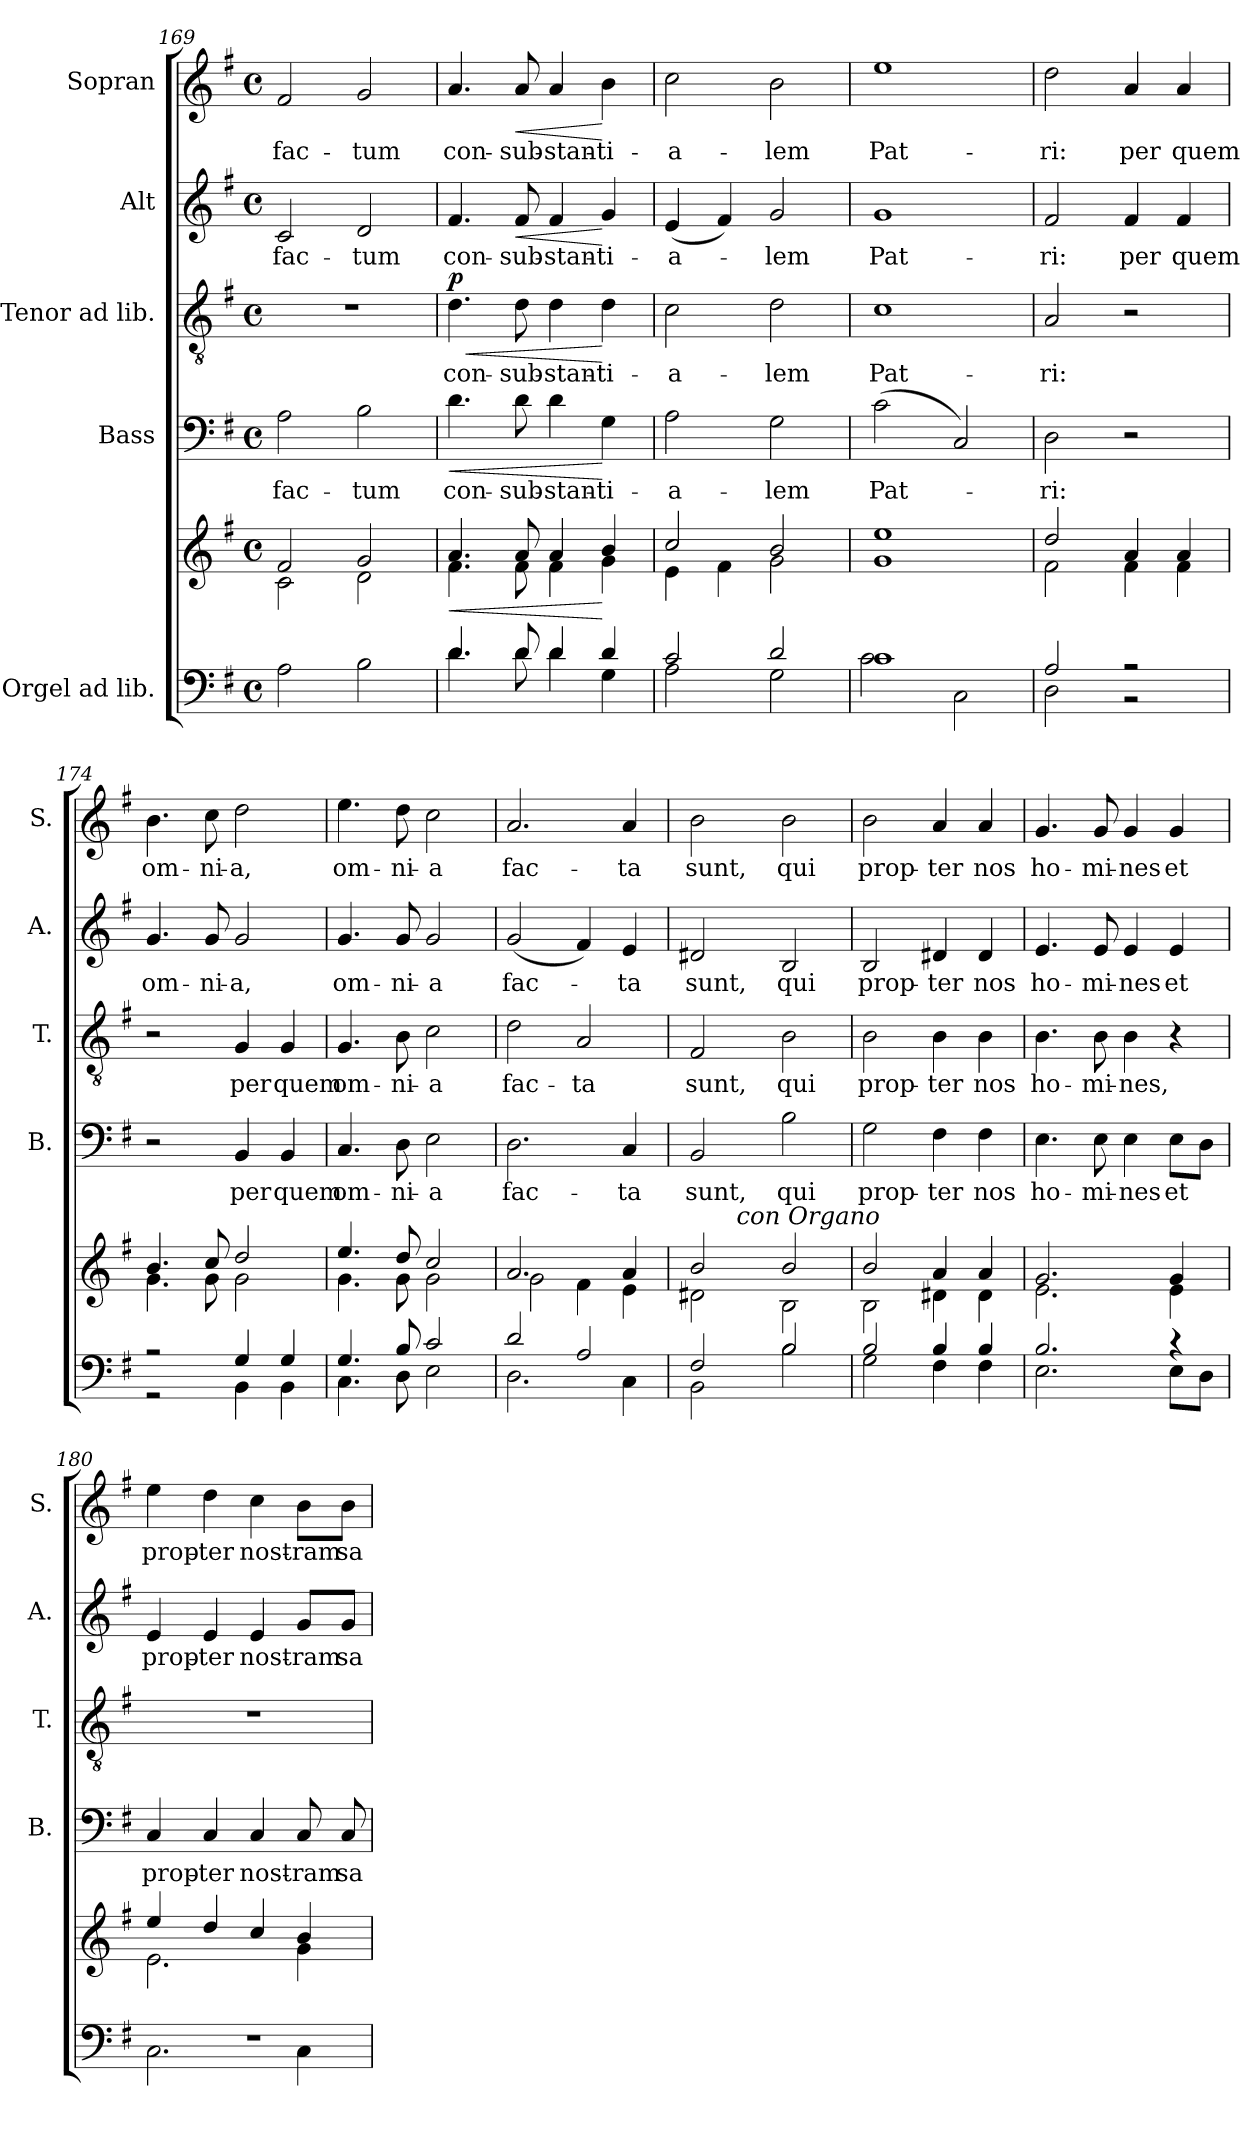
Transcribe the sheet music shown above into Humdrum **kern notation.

**kern	**kern	**dynam	**kern	**text	**dynam	**kern	**text	**dynam	**kern	**text	**dynam	**kern	**text	**dynam
*part5	*part5	*part5	*part4	*part4	*part4	*part3	*part3	*part3	*part2	*part2	*part2	*part1	*part1	*part1
*staff6	*staff5	*staff5/6	*staff4	*staff4	*staff4	*staff3	*staff3	*staff3	*staff2	*staff2	*staff2	*staff1	*staff1	*staff1
*I"Orgel ad lib.	*	*	*I"Bass	*	*	*I"Tenor ad lib.	*	*	*I"Alt	*	*	*I"Sopran	*	*
*	*	*	*I'B.	*	*	*I'T.	*	*	*I'A.	*	*	*I'S.	*	*
*clefF4	*clefG2	*	*clefF4	*	*	*clefGv2	*	*	*clefG2	*	*	*clefG2	*	*
*k[f#]	*k[f#]	*	*k[f#]	*	*	*k[f#]	*	*	*k[f#]	*	*	*k[f#]	*	*
*G:	*G:	*	*G:	*	*	*G:	*	*	*G:	*	*	*G:	*	*
*M4/4	*M4/4	*	*M4/4	*	*	*M4/4	*	*	*M4/4	*	*	*M4/4	*	*
*met(c)	*met(c)	*	*met(c)	*	*	*met(c)	*	*	*met(c)	*	*	*met(c)	*	*
=169	=169	=169	=169	=169	=169	=169	=169	=169	=169	=169	=169	=169	=169	=169
*	*^	*	*	*	*	*	*	*	*	*	*	*	*	*
!	!	!	!	!	!LO:LY:b	!	!	!	!	!	!LO:LY:b	!	!	!LO:LY:b	!
2A\	2f#/	2c\	.	2A\	fac-	.	1r	.	.	2c/	fac-	.	2f#/	fac-	.
!	!	!	!	!	!LO:LY:b	!	!	!	!	!	!LO:LY:b	!	!	!LO:LY:b	!
2B\	2g/	2d\	.	2B\	-tum	.	.	.	.	2d/	-tum	.	2g/	-tum	.
=170	=170	=170	=170	=170	=170	=170	=170	=170	=170	=170	=170	=170	=170	=170	=170
*^	*	*	*	*	*	*	*	*	*	*	*	*	*	*	*
!	!	!	!	!LO:HP:b	!	!LO:LY:b	!LO:HP:b	!	!LO:LY:b	!LO:HP:b	!	!LO:LY:b	!	!	!LO:LY:b	!
!	!	!	!	!	!	!	!	!	!	!LO:DY:n=1:a	!	!	!	!	!	!
4.d/	4.d\	4.a/	4.f#\	<	4.d\	con-	<	4.d\	con-	< p	4.f#/	con-	.	4.a/	con-	.
!	!	!	!	!	!	!LO:LY:b	!	!	!LO:LY:b	!	!	!LO:LY:b	!LO:HP:b	!	!LO:LY:b	!LO:HP:b
8d/	8d\	8a/	8f#\	.	8d\	-sub-	.	8d\	-sub-	.	8f#/	-sub-	<	8a/	-sub-	<
!	!	!	!	!	!	!LO:LY:b	!	!	!LO:LY:b	!	!	!LO:LY:b	!	!	!LO:LY:b	!
4d/	4d\	4a/	4f#\	.	4d\	-stan-	.	4d\	-stan-	.	4f#/	-stan-	.	4a/	-stan-	.
!	!	!	!	!	!	!LO:LY:b	!	!	!LO:LY:b	!	!	!LO:LY:b	!	!	!LO:LY:b	!
4d/	4G\	4b/	4g\	[	4G\	-ti-	[	4d\	-ti-	[	4g/	-ti-	[	4b\	-ti-	[
=171	=171	=171	=171	=171	=171	=171	=171	=171	=171	=171	=171	=171	=171	=171	=171	=171
!	!	!	!	!	!	!LO:LY:b	!	!	!LO:LY:b	!	!	!LO:LY:b	!	!	!LO:LY:b	!
2c/	2A\	2cc/	4e\	.	2A\	-a-	.	2c\	-a-	.	(<4e/	-a-	.	2cc\	-a-	.
.	.	.	4f#\	.	.	.	.	.	.	.	4f#/)	.	.	.	.	.
!	!	!	!	!	!	!LO:LY:b	!	!	!LO:LY:b	!	!	!LO:LY:b	!	!	!LO:LY:b	!
2d/	2G\	2b/	2g\	.	2G\	-lem	.	2d\	-lem	.	2g/	-lem	.	2b\	-lem	.
!!LO:PB:g=z
=172	=172	=172	=172	=172	=172	=172	=172	=172	=172	=172	=172	=172	=172	=172	=172	=172
!	!	!	!	!	!	!LO:LY:b	!	!	!LO:LY:b	!	!	!LO:LY:b	!	!	!LO:LY:b	!
1c	2c\	1ee	1g	.	(>2c\	Pat-	.	1c	Pat-	.	1g	Pat-	.	1ee	Pat-	.
.	2C\	.	.	.	2C/)	.	.	.	.	.	.	.	.	.	.	.
=173	=173	=173	=173	=173	=173	=173	=173	=173	=173	=173	=173	=173	=173	=173	=173	=173
!	!	!	!	!	!	!LO:LY:b	!	!	!LO:LY:b	!	!	!LO:LY:b	!	!	!LO:LY:b	!
2A/	2D\	2dd/	2f#\	.	2D\	-ri:	.	2A/	-ri:	.	2f#/	-ri:	.	2dd\	-ri:	.
!	!	!	!	!	!	!	!	!	!	!	!	!LO:LY:b	!	!	!LO:LY:b	!
2r	2r	4a/	4f#\	.	2r	.	.	2r	.	.	4f#/	per	.	4a/	per	.
!	!	!	!	!	!	!	!	!	!	!	!	!LO:LY:b	!	!	!LO:LY:b	!
.	.	4a/	4f#\	.	.	.	.	.	.	.	4f#/	quem	.	4a/	quem	.
=174	=174	=174	=174	=174	=174	=174	=174	=174	=174	=174	=174	=174	=174	=174	=174	=174
!	!	!	!	!	!	!	!	!	!	!	!	!LO:LY:b	!	!	!LO:LY:b	!
2r	2r	4.b/	4.g\	.	2r	.	.	2r	.	.	4.g/	om-	.	4.b\	om-	.
!	!	!	!	!	!	!	!	!	!	!	!	!LO:LY:b	!	!	!LO:LY:b	!
.	.	8cc/	8g\	.	.	.	.	.	.	.	8g/	-ni-	.	8cc\	-ni-	.
!	!	!	!	!	!	!LO:LY:b	!	!	!LO:LY:b	!	!	!LO:LY:b	!	!	!LO:LY:b	!
4G/	4BB\	2dd/	2g\	.	4BB/	per	.	4G/	per	.	2g/	-a,	.	2dd\	-a,	.
!	!	!	!	!	!	!LO:LY:b	!	!	!LO:LY:b	!	!	!	!	!	!	!
4G/	4BB\	.	.	.	4BB/	quem	.	4G/	quem	.	.	.	.	.	.	.
=175	=175	=175	=175	=175	=175	=175	=175	=175	=175	=175	=175	=175	=175	=175	=175	=175
!	!	!	!	!	!	!LO:LY:b	!	!	!LO:LY:b	!	!	!LO:LY:b	!	!	!LO:LY:b	!
4.G/	4.C\	4.ee/	4.g\	.	4.C/	om-	.	4.G/	om-	.	4.g/	om-	.	4.ee\	om-	.
!	!	!	!	!	!	!LO:LY:b	!	!	!LO:LY:b	!	!	!LO:LY:b	!	!	!LO:LY:b	!
8B/	8D\	8dd/	8g\	.	8D\	-ni-	.	8B\	-ni-	.	8g/	-ni-	.	8dd\	-ni-	.
!	!	!	!	!	!	!LO:LY:b	!	!	!LO:LY:b	!	!	!LO:LY:b	!	!	!LO:LY:b	!
2c/	2E\	2cc/	2g\	.	2E\	-a	.	2c\	-a	.	2g/	-a	.	2cc\	-a	.
=176	=176	=176	=176	=176	=176	=176	=176	=176	=176	=176	=176	=176	=176	=176	=176	=176
!	!	!	!	!	!	!LO:LY:b	!	!	!LO:LY:b	!	!	!LO:LY:b	!	!	!LO:LY:b	!
2d/	2.D\	2.a/	2g\	.	2.D\	fac-	.	2d\	fac-	.	(<2g/	fac-	.	2.a/	fac-	.
!	!	!	!	!	!	!	!	!	!LO:LY:b	!	!	!	!	!	!	!
2A/	.	.	4f#\	.	.	.	.	2A/	-ta	.	4f#/)	.	.	.	.	.
!	!	!	!	!	!	!LO:LY:b	!	!	!	!	!	!LO:LY:b	!	!	!LO:LY:b	!
.	4C\	4a/	4e\	.	4C/	-ta	.	.	.	.	4e/	-ta	.	4a/	-ta	.
=177	=177	=177	=177	=177	=177	=177	=177	=177	=177	=177	=177	=177	=177	=177	=177	=177
!	!	!	!	!	!	!LO:LY:b	!	!	!LO:LY:b	!	!	!LO:LY:b	!	!	!LO:LY:b	!
*	*	*	*^	*	*	*	*	*	*	*	*	*	*	*	*	*
2F#/	2BB\	2b/	2d#X\	4ryy	.	2BB/	sunt,	.	2F#/	sunt,	.	2d#X/	sunt,	.	2b\	sunt,	.
!	!	!	!	!LO:TX:a:i:t=con Organo	!	!	!	!	!	!	!	!	!	!	!	!	!
.	.	.	.	2.ryy	.	.	.	.	.	.	.	.	.	.	.	.	.
!	!	!	!	!	!	!	!LO:LY:b	!	!	!LO:LY:b	!	!	!LO:LY:b	!	!	!LO:LY:b	!
2B/	2B\	2b/	2B\	.	.	2B\	qui	.	2B\	qui	.	2B/	qui	.	2b\	qui	.
!!LO:LB:g=z
=178	=178	=178	=178	=178	=178	=178	=178	=178	=178	=178	=178	=178	=178	=178	=178	=178	=178
!	!	!	!	!	!	!	!LO:LY:b	!	!	!LO:LY:b	!	!	!LO:LY:b	!	!	!LO:LY:b	!
*	*	*	*v	*v	*	*	*	*	*	*	*	*	*	*	*	*	*
2B/	2G\	2b/	2B\	.	2G\	prop-	.	2B\	prop-	.	2B/	prop-	.	2b\	prop-	.
!	!	!	!	!	!	!LO:LY:b	!	!	!LO:LY:b	!	!	!LO:LY:b	!	!	!LO:LY:b	!
4B/	4F#\	4a/	4d#X\	.	4F#\	-ter	.	4B\	-ter	.	4d#X/	-ter	.	4a/	-ter	.
!	!	!	!	!	!	!LO:LY:b	!	!	!LO:LY:b	!	!	!LO:LY:b	!	!	!LO:LY:b	!
4B/	4F#\	4a/	4d#\	.	4F#\	nos	.	4B\	nos	.	4d#/	nos	.	4a/	nos	.
=179	=179	=179	=179	=179	=179	=179	=179	=179	=179	=179	=179	=179	=179	=179	=179	=179
!	!	!	!	!	!	!LO:LY:b	!	!	!LO:LY:b	!	!	!LO:LY:b	!	!	!LO:LY:b	!
2.B/	2.E\	2.g/	2.e\	.	4.E\	ho-	.	4.B\	ho-	.	4.e/	ho-	.	4.g/	ho-	.
!	!	!	!	!	!	!LO:LY:b	!	!	!LO:LY:b	!	!	!LO:LY:b	!	!	!LO:LY:b	!
.	.	.	.	.	8E\	-mi-	.	8B\	-mi-	.	8e/	-mi-	.	8g/	-mi-	.
!	!	!	!	!	!	!LO:LY:b	!	!	!LO:LY:b	!	!	!LO:LY:b	!	!	!LO:LY:b	!
.	.	.	.	.	4E\	-nes	.	4B\	-nes,	.	4e/	-nes	.	4g/	-nes	.
!	!	!	!	!	!	!LO:LY:b	!	!	!	!	!	!LO:LY:b	!	!	!LO:LY:b	!
4rc	8E\L	4g/	4e\	.	8E\L	et	.	4r	.	.	4e/	et	.	4g/	et	.
.	8D\J	.	.	.	8D\J	.	.	.	.	.	.	.	.	.	.	.
=180	=180	=180	=180	=180	=180	=180	=180	=180	=180	=180	=180	=180	=180	=180	=180	=180
!	!	!	!	!	!	!LO:LY:b	!	!	!	!	!	!LO:LY:b	!	!	!LO:LY:b	!
1rF	2.C\	4ee/	2.e\	.	4C/	prop-	.	1r	.	.	4e/	prop-	.	4ee\	prop-	.
!	!	!	!	!	!	!LO:LY:b	!	!	!	!	!	!LO:LY:b	!	!	!LO:LY:b	!
.	.	4dd/	.	.	4C/	-ter	.	.	.	.	4e/	-ter	.	4dd\	-ter	.
!	!	!	!	!	!	!LO:LY:b	!	!	!	!	!	!LO:LY:b	!	!	!LO:LY:b	!
.	.	4cc/	.	.	4C/	nost-	.	.	.	.	4e/	nost-	.	4cc\	nost-	.
!	!	!	!	!	!	!LO:LY:b	!	!	!	!	!	!LO:LY:b	!	!	!LO:LY:b	!
.	4C\	4b/	4g\	.	8C/	-ram	.	.	.	.	8g/L	-ram	.	8b\L	-ram	.
!	!	!	!	!	!	!LO:LY:b	!	!	!	!	!	!LO:LY:b	!	!	!LO:LY:b	!
.	.	.	.	.	8C/	sa-	.	.	.	.	8g/J	sa-	.	8b\J	sa-	.
*v	*v	*	*	*	*	*	*	*	*	*	*	*	*	*	*	*
*	*v	*v	*	*	*	*	*	*	*	*	*	*	*	*	*
=	=	=	=	=	=	=	=	=	=	=	=	=	=	=
*-	*-	*-	*-	*-	*-	*-	*-	*-	*-	*-	*-	*-	*-	*-
